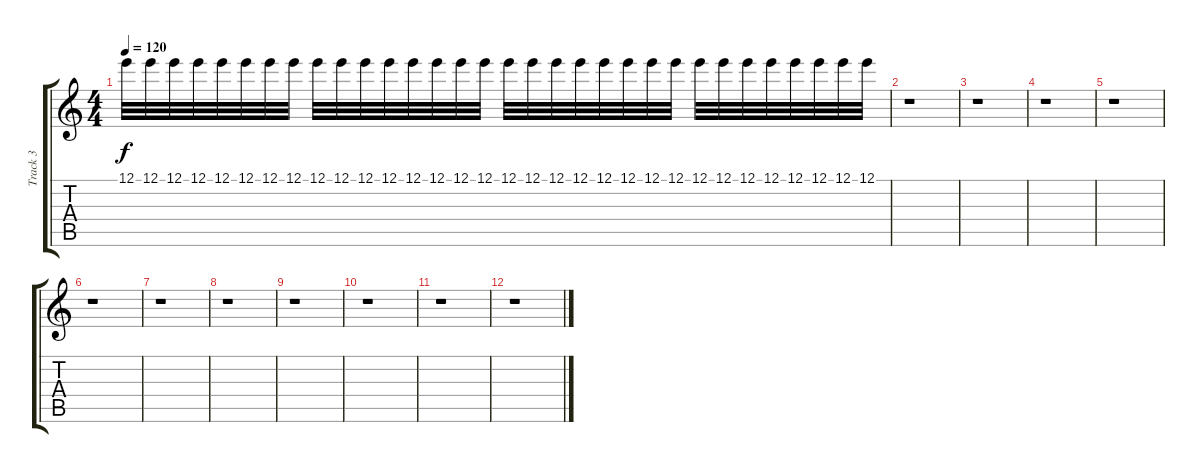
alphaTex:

\track ("Track 3" "Track 3") {instrument electricguitarjazz}
\staff {score tabs}
\tuning (E4 B3 G3 D3 A2 E2) {hide}
\ts (4 4)
\tempo 120
\clef g2
\ks c
12.1.32{dy f} 12.1.32 12.1.32 12.1.32 12.1.32 12.1.32 12.1.32 12.1.32 12.1.32 12.1.32 12.1.32 12.1.32 12.1.32 12.1.32 12.1.32 12.1.32 12.1.32 12.1.32 12.1.32 12.1.32 12.1.32 12.1.32 12.1.32 12.1.32 12.1.32 12.1.32 12.1.32 12.1.32 12.1.32 12.1.32 12.1.32 12.1.32 |
r.1 |
r.1 |
r.1 |
r.1 |
r.1 |
r.1 |
r.1 |
r.1 |
r.1 |
r.1 |
r.1
